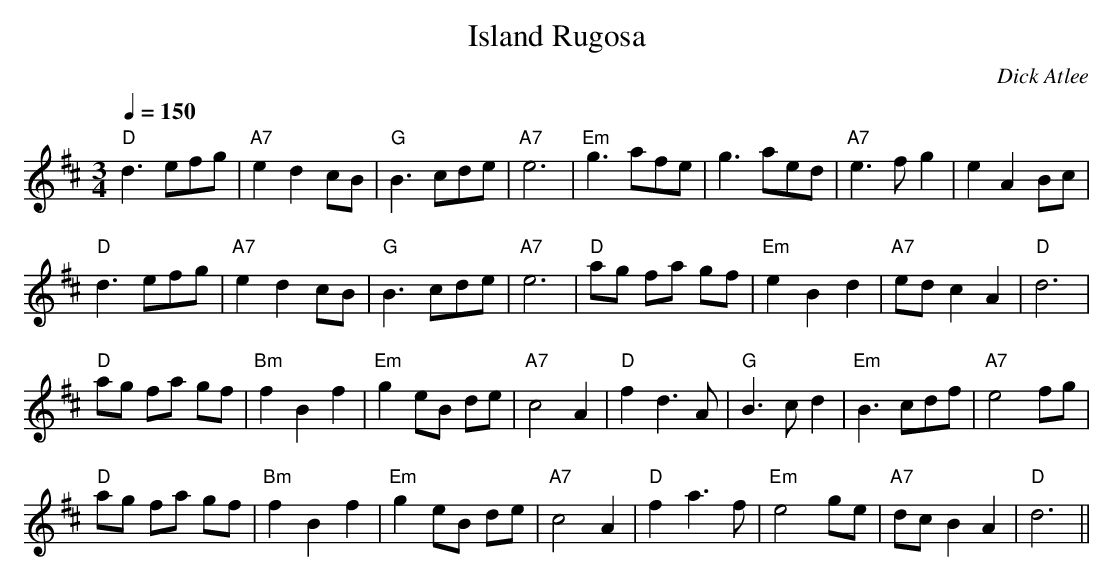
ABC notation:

X:1
T:Island Rugosa
M:3/4
L:1/8
Q:1/4=150
C:Dick Atlee
K:D
"D" d3 efg | "A7" e2 d2 cB | "G" B3 cde | "A7" e6 |
"Em" g3 afe | g3 aed | "A7" e3 f g2 | e2 A2 Bc | !
"D" d3 efg | "A7" e2 d2 cB | "G" B3 cde | "A7" e6 |
"D" ag fa gf | "Em" e2 B2 d2 | "A7" ed c2 A2 | "D" d6 | !
"D" ag fa gf | "Bm" f2 B2 f2 | "Em" g2 eB de | "A7" c4 A2 |
"D" f2 d3 A | "G" B3 c d2 | "Em" B3 cdf | "A7" e4 fg | !
"D" ag fa gf | "Bm" f2 B2 f2 | "Em" g2 eB de | "A7" c4 A2 |
"D" f2 a3 f | "Em" e4 ge | "A7" dc B2 A2 | "D" d6 ||
